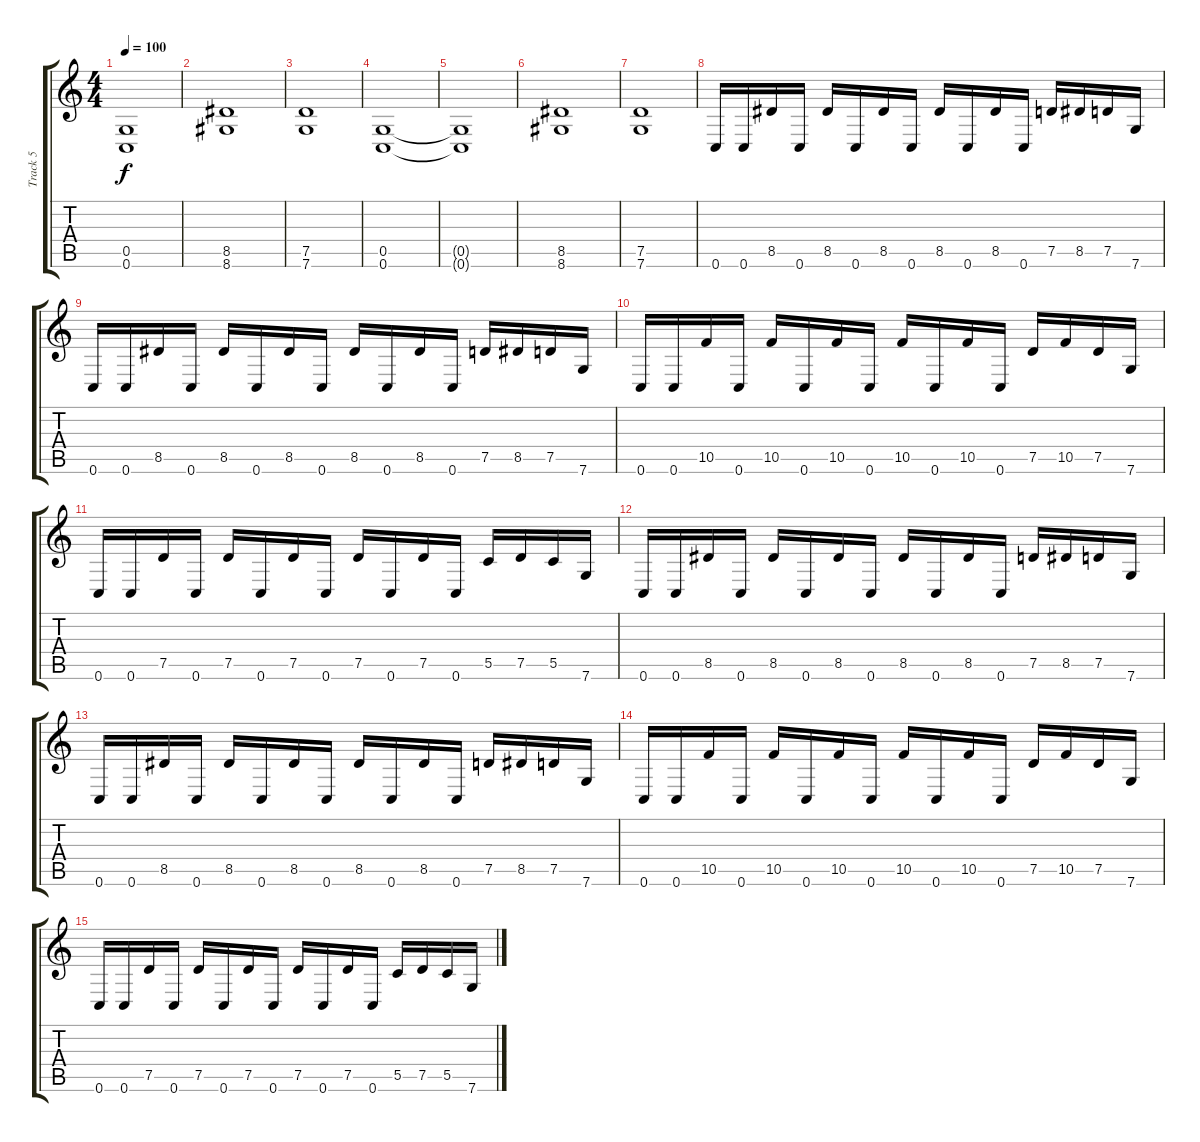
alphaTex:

\track ("Track 5" "Track 5") {instrument distortionguitar}
\staff {score tabs}
\tuning (D4 A3 F3 C3 G2 C2) {hide}
\ts (4 4)
\tempo 100
\clef g2
\ks c
(0.5{t} 0.6{t}).1{dy f} |
(8.5 8.6).1 |
(7.5 7.6).1 |
(0.5 0.6).1 |
(0.5{t} 0.6{t}).1 |
(8.5 8.6).1 |
(7.5 7.6).1 |
0.6.16 0.6.16 8.5.16 0.6.16 8.5.16 0.6.16 8.5.16 0.6.16 8.5.16 0.6.16 8.5.16 0.6.16 7.5.16 8.5.16 7.5.16 7.6.16 |
0.6.16 0.6.16 8.5.16 0.6.16 8.5.16 0.6.16 8.5.16 0.6.16 8.5.16 0.6.16 8.5.16 0.6.16 7.5.16 8.5.16 7.5.16 7.6.16 |
0.6.16 0.6.16 10.5.16 0.6.16 10.5.16 0.6.16 10.5.16 0.6.16 10.5.16 0.6.16 10.5.16 0.6.16 7.5.16 10.5.16 7.5.16 7.6.16 |
0.6.16 0.6.16 7.5.16 0.6.16 7.5.16 0.6.16 7.5.16 0.6.16 7.5.16 0.6.16 7.5.16 0.6.16 5.5.16 7.5.16 5.5.16 7.6.16 |
0.6.16 0.6.16 8.5.16 0.6.16 8.5.16 0.6.16 8.5.16 0.6.16 8.5.16 0.6.16 8.5.16 0.6.16 7.5.16 8.5.16 7.5.16 7.6.16 |
0.6.16 0.6.16 8.5.16 0.6.16 8.5.16 0.6.16 8.5.16 0.6.16 8.5.16 0.6.16 8.5.16 0.6.16 7.5.16 8.5.16 7.5.16 7.6.16 |
0.6.16 0.6.16 10.5.16 0.6.16 10.5.16 0.6.16 10.5.16 0.6.16 10.5.16 0.6.16 10.5.16 0.6.16 7.5.16 10.5.16 7.5.16 7.6.16 |
0.6.16 0.6.16 7.5.16 0.6.16 7.5.16 0.6.16 7.5.16 0.6.16 7.5.16 0.6.16 7.5.16 0.6.16 5.5.16 7.5.16 5.5.16 7.6.16
